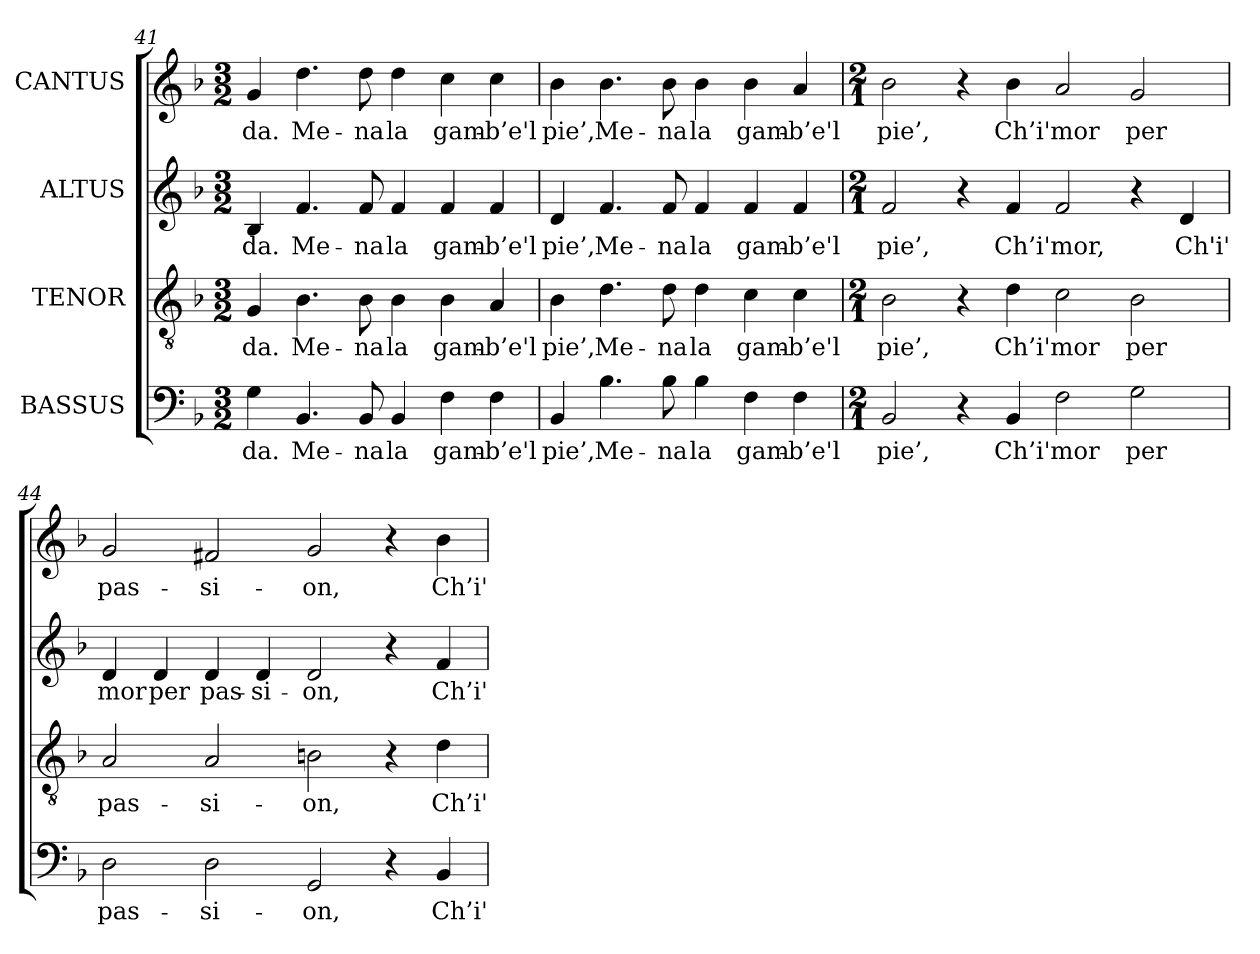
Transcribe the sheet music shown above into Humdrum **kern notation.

**kern	**text	**kern	**text	**kern	**text	**kern	**text
*part4	*part4	*part3	*part3	*part2	*part2	*part1	*part1
*staff4	*staff4	*staff3	*staff3	*staff2	*staff2	*staff1	*staff1
*I"BASSUS	*	*I"TENOR	*	*I"ALTUS	*	*I"CANTUS	*
*clefF4	*	*clefGv2	*	*clefG2	*	*clefG2	*
*	*	*ITrd7c12	*	*	*	*	*
*k[b-]	*	*k[b-]	*	*k[b-]	*	*k[b-]	*
*d:	*	*d:	*	*d:	*	*d:	*
*M3/2	*	*M3/2	*	*M3/2	*	*M3/2	*
=41	=41	=41	=41	=41	=41	=41	=41
!	!LO:LY:b:color=#000000	!	!	!	!	!	!
!	!	!	!LO:LY:b:color=#000000	!	!	!	!
!	!	!	!	!	!LO:LY:b:color=#000000	!	!
!	!	!	!	!	!	!	!LO:LY:b:color=#000000
4Gi\	-da.	4GGi/	-da.	4B-i/	-da.	4gi/	-da.
!	!LO:LY:b:color=#000000	!	!	!	!	!	!
!	!	!	!LO:LY:b:color=#000000	!	!	!	!
!	!	!	!	!	!LO:LY:b:color=#000000	!	!
!	!	!	!	!	!	!	!LO:LY:b:color=#000000
4.BB-i/	Me-	4.BB-i\	Me-	4.fi/	Me-	4.ddi\	Me-
!	!LO:LY:b:color=#000000	!	!	!	!	!	!
!	!	!	!LO:LY:b:color=#000000	!	!	!	!
!	!	!	!	!	!LO:LY:b:color=#000000	!	!
!	!	!	!	!	!	!	!LO:LY:b:color=#000000
8BB-i/	-na	8BB-i\	-na	8fi/	-na	8ddi\	-na
!	!LO:LY:b:color=#000000	!	!	!	!	!	!
!	!	!	!LO:LY:b:color=#000000	!	!	!	!
!	!	!	!	!	!LO:LY:b:color=#000000	!	!
!	!	!	!	!	!	!	!LO:LY:b:color=#000000
4BB-i/	la	4BB-i\	la	4fi/	la	4ddi\	la
!	!LO:LY:b:color=#000000	!	!	!	!	!	!
!	!	!	!LO:LY:b:color=#000000	!	!	!	!
!	!	!	!	!	!LO:LY:b:color=#000000	!	!
!	!	!	!	!	!	!	!LO:LY:b:color=#000000
4Fi\	gam-	4BB-i\	gam-	4fi/	gam-	4cci\	gam-
!	!LO:LY:b:color=#000000	!	!	!	!	!	!
!	!	!	!LO:LY:b:color=#000000	!	!	!	!
!	!	!	!	!	!LO:LY:b:color=#000000	!	!
!	!	!	!	!	!	!	!LO:LY:b:color=#000000
4Fi\	-b’e'l	4AAi/	-b’e'l	4fi/	-b’e'l	4cci\	-b’e'l
=42	=42	=42	=42	=42	=42	=42	=42
!	!LO:LY:b:color=#000000	!	!	!	!	!	!
!	!	!	!LO:LY:b:color=#000000	!	!	!	!
!	!	!	!	!	!LO:LY:b:color=#000000	!	!
!	!	!	!	!	!	!	!LO:LY:b:color=#000000
4BB-i/	pie’,	4BB-i\	pie’,	4di/	pie’,	4b-i\	pie’,
!	!LO:LY:b:color=#000000	!	!	!	!	!	!
!	!	!	!LO:LY:b:color=#000000	!	!	!	!
!	!	!	!	!	!LO:LY:b:color=#000000	!	!
!	!	!	!	!	!	!	!LO:LY:b:color=#000000
4.B-i\	Me-	4.Di\	Me-	4.fi/	Me-	4.b-i\	Me-
!	!LO:LY:b:color=#000000	!	!	!	!	!	!
!	!	!	!LO:LY:b:color=#000000	!	!	!	!
!	!	!	!	!	!LO:LY:b:color=#000000	!	!
!	!	!	!	!	!	!	!LO:LY:b:color=#000000
8B-i\	-na	8Di\	-na	8fi/	-na	8b-i\	-na
!	!LO:LY:b:color=#000000	!	!	!	!	!	!
!	!	!	!LO:LY:b:color=#000000	!	!	!	!
!	!	!	!	!	!LO:LY:b:color=#000000	!	!
!	!	!	!	!	!	!	!LO:LY:b:color=#000000
4B-i\	la	4Di\	la	4fi/	la	4b-i\	la
!	!LO:LY:b:color=#000000	!	!	!	!	!	!
!	!	!	!LO:LY:b:color=#000000	!	!	!	!
!	!	!	!	!	!LO:LY:b:color=#000000	!	!
!	!	!	!	!	!	!	!LO:LY:b:color=#000000
4Fi\	gam-	4Ci\	gam-	4fi/	gam-	4b-i\	gam-
!	!LO:LY:b:color=#000000	!	!	!	!	!	!
!	!	!	!LO:LY:b:color=#000000	!	!	!	!
!	!	!	!	!	!LO:LY:b:color=#000000	!	!
!	!	!	!	!	!	!	!LO:LY:b:color=#000000
4Fi\	-b’e'l	4Ci\	-b’e'l	4fi/	-b’e'l	4ai/	-b’e'l
=43	=43	=43	=43	=43	=43	=43	=43
*M2/1	*	*M2/1	*	*M2/1	*	*M2/1	*
!	!LO:LY:b:color=#000000	!	!	!	!	!	!
!	!	!	!LO:LY:b:color=#000000	!	!	!	!
!	!	!	!	!	!LO:LY:b:color=#000000	!	!
!	!	!	!	!	!	!	!LO:LY:b:color=#000000
2BB-i/	pie’,	2BB-i\	pie’,	2fi/	pie’,	2b-i\	pie’,
4r	.	4r	.	4r	.	4r	.
!	!LO:LY:b:color=#000000	!	!	!	!	!	!
!	!	!	!LO:LY:b:color=#000000	!	!	!	!
!	!	!	!	!	!LO:LY:b:color=#000000	!	!
!	!	!	!	!	!	!	!LO:LY:b:color=#000000
4BB-i/	Ch’i'	4Di\	Ch’i'	4fi/	Ch’i'	4b-i\	Ch’i'
!	!LO:LY:b:color=#000000	!	!	!	!	!	!
!	!	!	!LO:LY:b:color=#000000	!	!	!	!
!	!	!	!	!	!LO:LY:b:color=#000000	!	!
!	!	!	!	!	!	!	!LO:LY:b:color=#000000
2Fi\	mor	2Ci\	mor	2fi/	mor,	2ai/	mor
!	!LO:LY:b:color=#000000	!	!	!	!	!	!
!	!	!	!LO:LY:b:color=#000000	!	!	!	!
!	!	!	!	!	!	!	!LO:LY:b:color=#000000
2Gi\	per	2BB-i\	per	4r	.	2gi/	per
!	!	!	!	!	!LO:LY:b:color=#000000	!	!
.	.	.	.	4di/	Ch'i'	.	.
!!LO:LB:g=z
=44	=44	=44	=44	=44	=44	=44	=44
!	!LO:LY:b:color=#000000	!	!	!	!	!	!
!	!	!	!LO:LY:b:color=#000000	!	!	!	!
!	!	!	!	!	!LO:LY:b:color=#000000	!	!
!	!	!	!	!	!	!	!LO:LY:b:color=#000000
2Di\	pas-	2AAi/	pas-	4di/	mor	2gi/	pas-
!	!	!	!	!	!LO:LY:b:color=#000000	!	!
.	.	.	.	4di/	per	.	.
!	!LO:LY:b:color=#000000	!	!	!	!	!	!
!	!	!	!LO:LY:b:color=#000000	!	!	!	!
!	!	!	!	!	!LO:LY:b:color=#000000	!	!
!	!	!	!	!	!	!	!LO:LY:b:color=#000000
2Di\	-si-	2AAi/	-si-	4di/	pas-	2f#Xi/	-si-
!	!	!	!	!	!LO:LY:b:color=#000000	!	!
.	.	.	.	4di/	-si-	.	.
!	!LO:LY:b:color=#000000	!	!	!	!	!	!
!	!	!	!LO:LY:b:color=#000000	!	!	!	!
!	!	!	!	!	!LO:LY:b:color=#000000	!	!
!	!	!	!	!	!	!	!LO:LY:b:color=#000000
2GGi/	-on,	2BBni\	-on,	2di/	-on,	2gi/	-on,
4r	.	4r	.	4r	.	4r	.
!	!LO:LY:b:color=#000000	!	!	!	!	!	!
!	!	!	!LO:LY:b:color=#000000	!	!	!	!
!	!	!	!	!	!LO:LY:b:color=#000000	!	!
!	!	!	!	!	!	!	!LO:LY:b:color=#000000
4BB-i/	Ch’i'	4Di\	Ch’i'	4fi/	Ch’i'	4b-i\	Ch’i'
=	=	=	=	=	=	=	=
*-	*-	*-	*-	*-	*-	*-	*-
